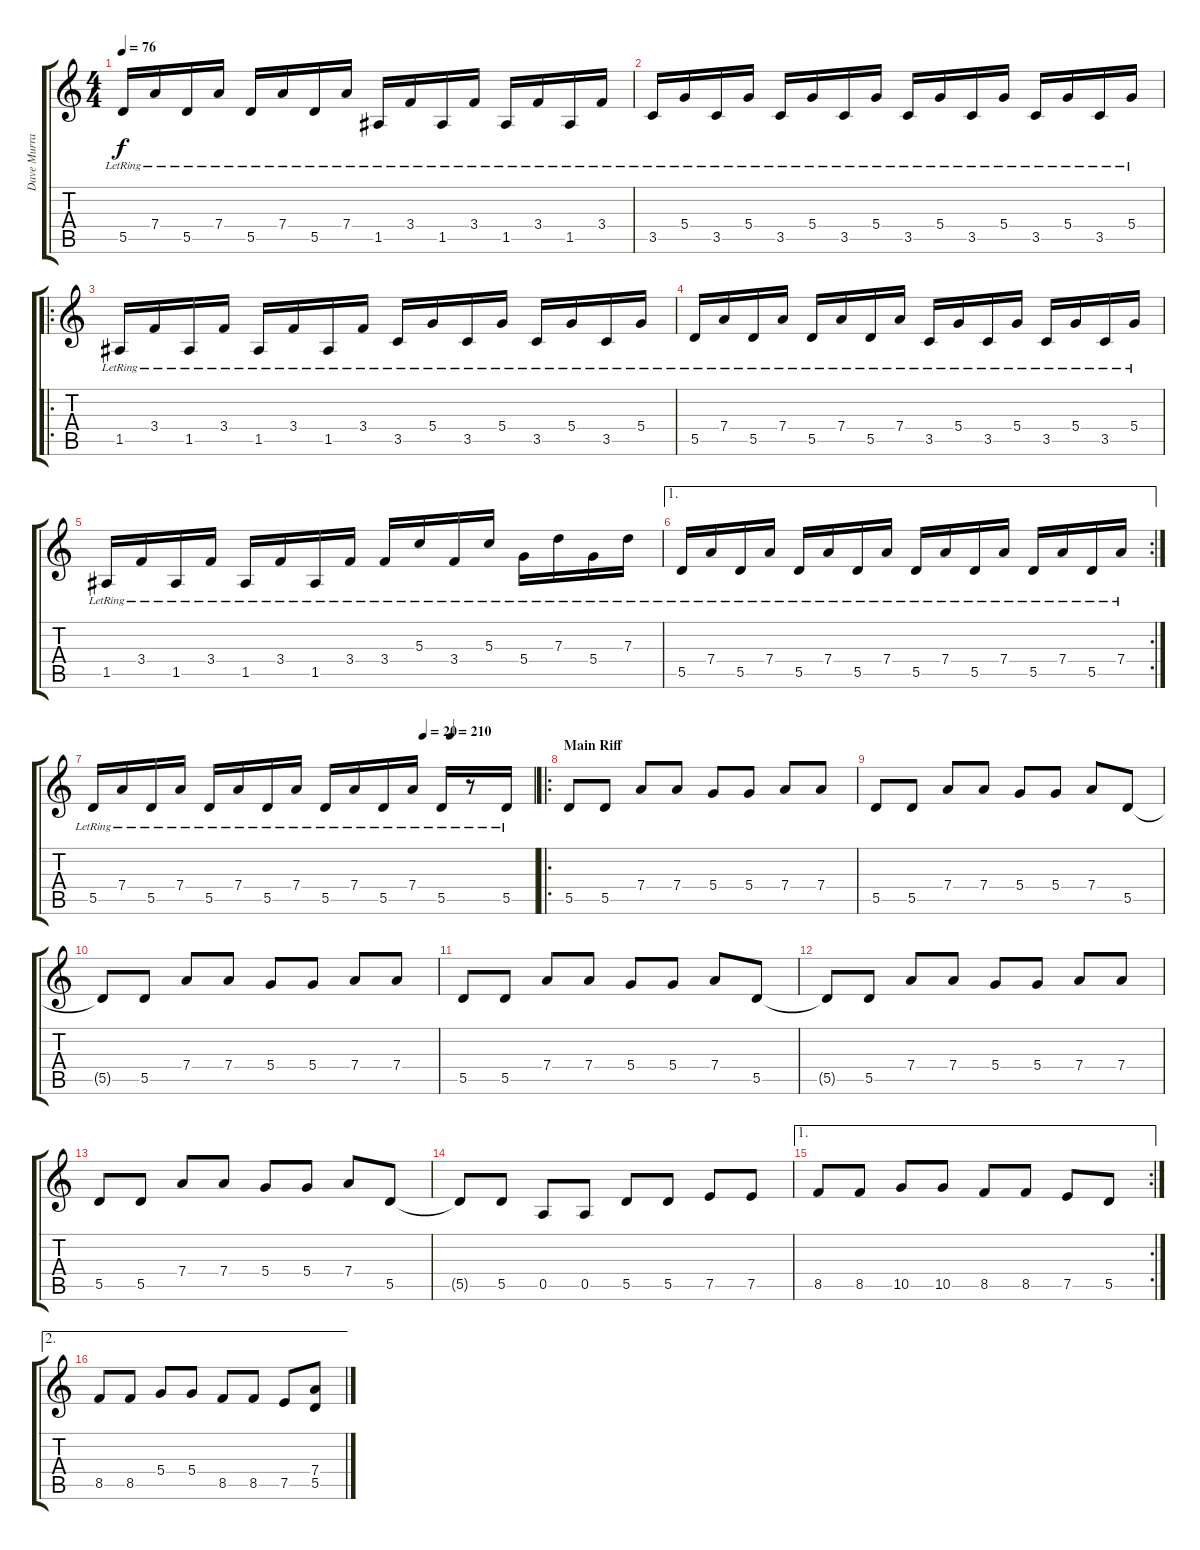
\track ("Dave Murray" "Dave Murra") {instrument overdrivenguitar}
\staff {score tabs}
\tuning (E4 B3 G3 D3 A2 E2) {hide}
\ts (4 4)
\tempo 76
\clef g2
\ks c
5.5{lr}.16{dy f} 7.4{lr}.16 5.5{lr}.16 7.4{lr}.16 5.5{lr}.16 7.4{lr}.16 5.5{lr}.16 7.4{lr}.16 1.5{lr}.16 3.4{lr}.16 1.5{lr}.16 3.4{lr}.16 1.5{lr}.16 3.4{lr}.16 1.5{lr}.16 3.4{lr}.16 |
3.5{lr}.16 5.4{lr}.16 3.5{lr}.16 5.4{lr}.16 3.5{lr}.16 5.4{lr}.16 3.5{lr}.16 5.4{lr}.16 3.5{lr}.16 5.4{lr}.16 3.5{lr}.16 5.4{lr}.16 3.5{lr}.16 5.4{lr}.16 3.5{lr}.16 5.4{lr}.16 |
\ro
1.5{lr}.16 3.4{lr}.16 1.5{lr}.16 3.4{lr}.16 1.5{lr}.16 3.4{lr}.16 1.5{lr}.16 3.4{lr}.16 3.5{lr}.16 5.4{lr}.16 3.5{lr}.16 5.4{lr}.16 3.5{lr}.16 5.4{lr}.16 3.5{lr}.16 5.4{lr}.16 |
5.5{lr}.16 7.4{lr}.16 5.5{lr}.16 7.4{lr}.16 5.5{lr}.16 7.4{lr}.16 5.5{lr}.16 7.4{lr}.16 3.5{lr}.16 5.4{lr}.16 3.5{lr}.16 5.4{lr}.16 3.5{lr}.16 5.4{lr}.16 3.5{lr}.16 5.4{lr}.16 |
1.5{lr}.16 3.4{lr}.16 1.5{lr}.16 3.4{lr}.16 1.5{lr}.16 3.4{lr}.16 1.5{lr}.16 3.4{lr}.16 3.4{lr}.16 5.3{lr}.16 3.4{lr}.16 5.3{lr}.16 5.4{lr}.16 7.3{lr}.16 5.4{lr}.16 7.3{lr}.16 |
\ae 1
\rc 2
5.5{lr}.16 7.4{lr}.16 5.5{lr}.16 7.4{lr}.16 5.5{lr}.16 7.4{lr}.16 5.5{lr}.16 7.4{lr}.16 5.5{lr}.16 7.4{lr}.16 5.5{lr}.16 7.4{lr}.16 5.5{lr}.16 7.4{lr}.16 5.5{lr}.16 7.4{lr}.16 |
\tempo (210 0.8125)
\tempo (20 0.75)
5.5{lr}.16 7.4{lr}.16 5.5{lr}.16 7.4{lr}.16 5.5{lr}.16 7.4{lr}.16 5.5{lr}.16 7.4{lr}.16 5.5{lr}.16 7.4{lr}.16 5.5{lr}.16 7.4{lr}.16 5.5{lr}.16 r.8 5.5{lr}.16{instrument overdrivenguitar} |
\ro
\section ("" "Main Riff")
5.5.8 5.5.8 7.4.8 7.4.8 5.4.8 5.4.8 7.4.8 7.4.8 |
5.5.8 5.5.8 7.4.8 7.4.8 5.4.8 5.4.8 7.4.8 5.5.8 |
5.5{t}.8 5.5.8 7.4.8 7.4.8 5.4.8 5.4.8 7.4.8 7.4.8 |
5.5.8 5.5.8 7.4.8 7.4.8 5.4.8 5.4.8 7.4.8 5.5.8 |
5.5{t}.8 5.5.8 7.4.8 7.4.8 5.4.8 5.4.8 7.4.8 7.4.8 |
5.5.8 5.5.8 7.4.8 7.4.8 5.4.8 5.4.8 7.4.8 5.5.8 |
5.5{t}.8 5.5.8 0.5.8 0.5.8 5.5.8 5.5.8 7.5.8 7.5.8 |
\ae 1
\rc 2
8.5.8 8.5.8 10.5.8 10.5.8 8.5.8 8.5.8 7.5.8 5.5.8 |
\ae 2
8.5.8 8.5.8 5.4.8 5.4.8 8.5.8 8.5.8 7.5.8 (7.4 5.5).8
